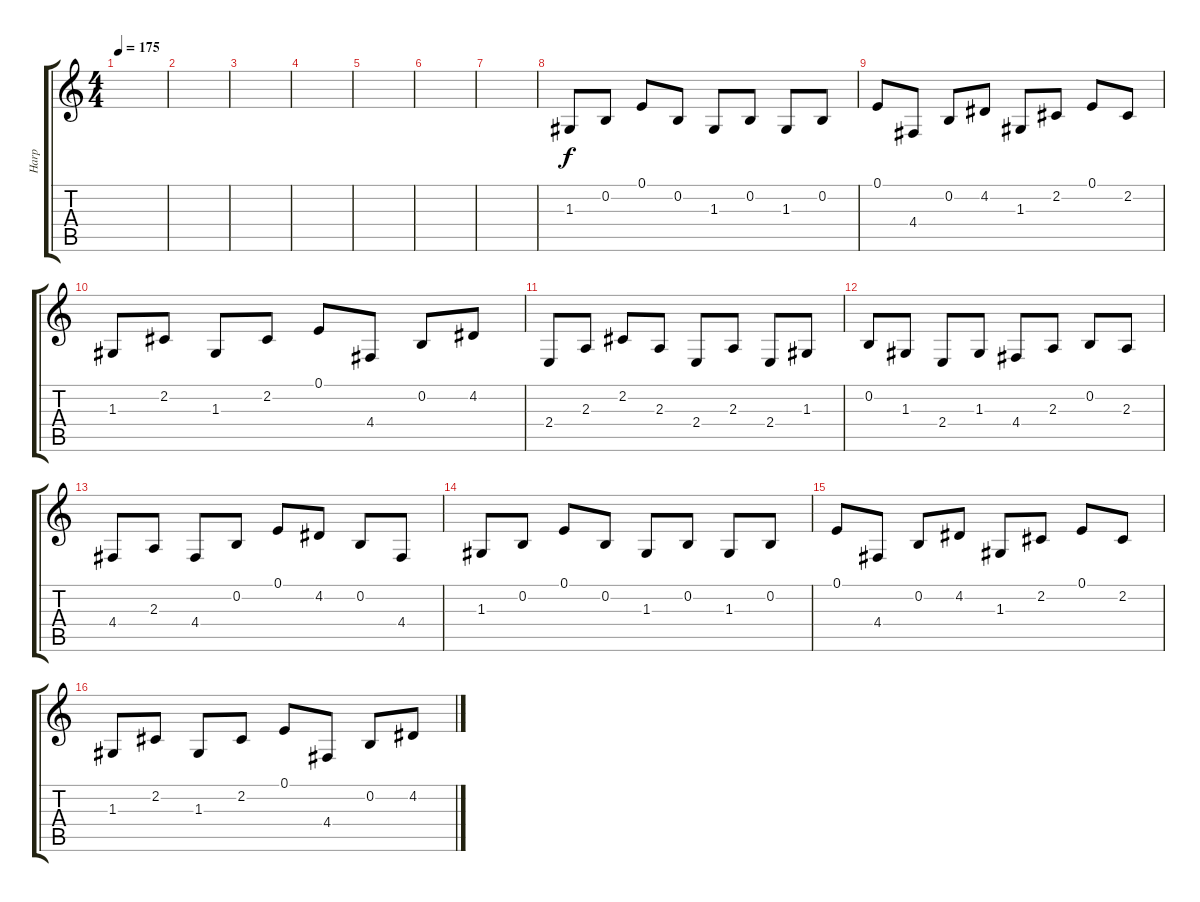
\track ("Harp" "Harp") {instrument orchestralharp}
\staff {score tabs}
\tuning (E4 B3 G3 D3 A2 E2) {hide}
\ts (4 4)
\tempo 175
\clef g2
\ks c
|
|
|
|
|
|
|
1.3.8 0.2.8 0.1.8 0.2.8 1.3.8 0.2.8 1.3.8 0.2.8 |
0.1.8 4.4.8 0.2.8 4.2.8 1.3.8 2.2.8 0.1.8 2.2.8 |
1.3.8 2.2.8 1.3.8 2.2.8 0.1.8 4.4.8 0.2.8 4.2.8 |
2.4.8 2.3.8 2.2.8 2.3.8 2.4.8 2.3.8 2.4.8 1.3.8 |
0.2.8 1.3.8 2.4.8 1.3.8 4.4.8 2.3.8 0.2.8 2.3.8 |
4.4.8 2.3.8 4.4.8 0.2.8 0.1.8 4.2.8 0.2.8 4.4.8 |
1.3.8 0.2.8 0.1.8 0.2.8 1.3.8 0.2.8 1.3.8 0.2.8 |
0.1.8 4.4.8 0.2.8 4.2.8 1.3.8 2.2.8 0.1.8 2.2.8 |
1.3.8 2.2.8 1.3.8 2.2.8 0.1.8 4.4.8 0.2.8 4.2.8
